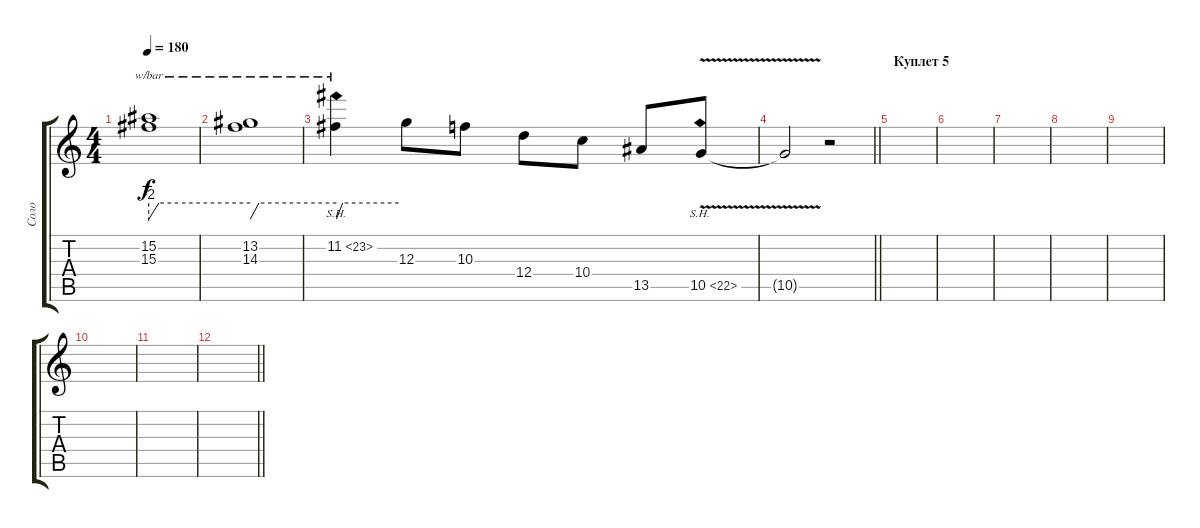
\track ("Соло" "Соло") {instrument distortionguitar}
\staff {score tabs}
\tuning (E4 B3 G3 D3 A2 D2) {hide}
\ts (4 4)
\tempo 180
\clef g2
\ks c
(15.2 15.3).1{tbe (custom default 0 -8 6 0 60 0) dy f} |
(13.2 14.3).1{tbe (custom default 0 -8 6 0 60 0)} |
11.2{sh 12}.4{tbe (custom default 0 -8 6 0 60 0)} 12.3.8 10.3.8 12.4.8 10.4.8 13.5.8 10.5{sh 12 v}.8 |
\barLineRight lightlight
10.5{t}.2 r.2 |
\section ("" "Куплет 5")
|
|
|
|
|
|
|
\barLineRight lightlight
